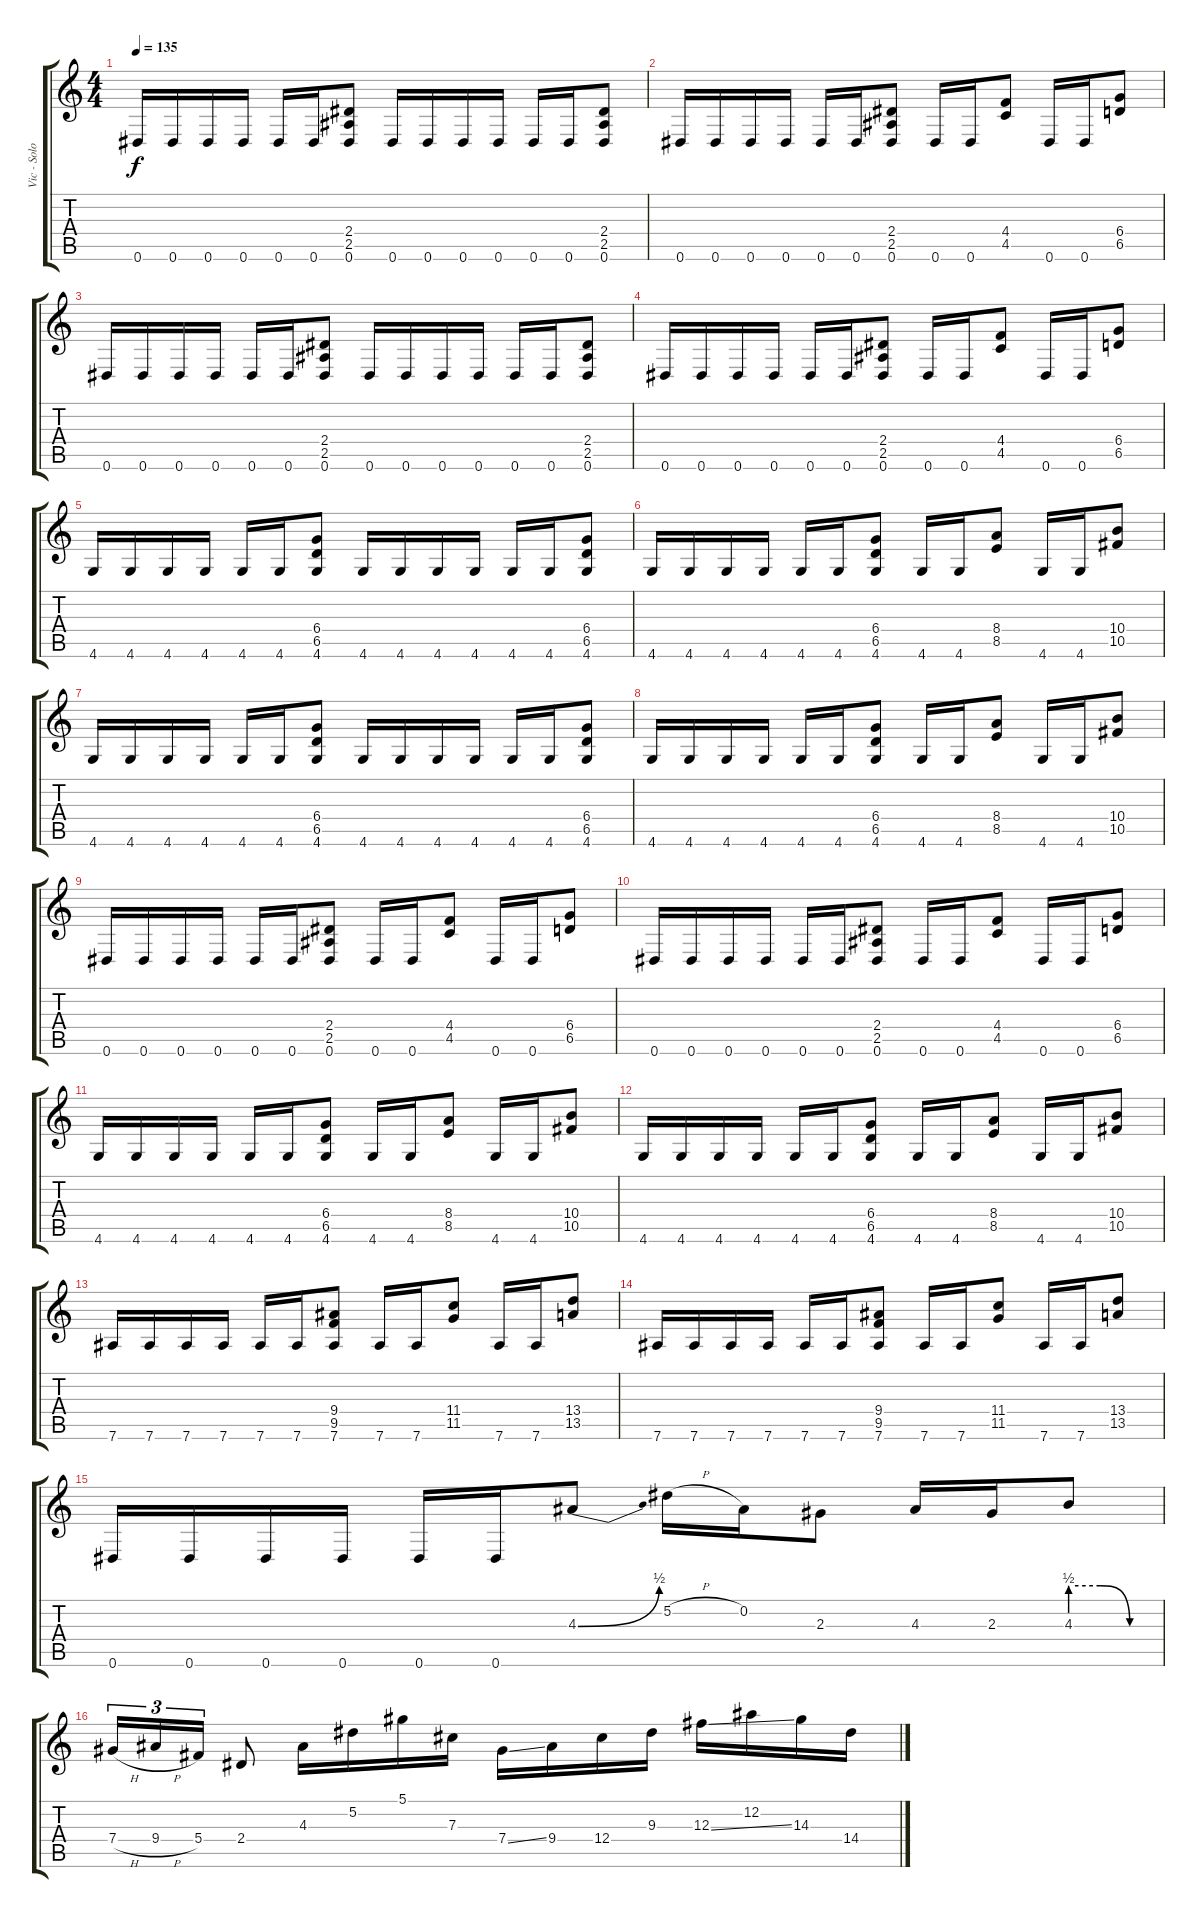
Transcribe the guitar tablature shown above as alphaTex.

\track ("Vic - Solo" "Vic - Solo") {instrument distortionguitar}
\staff {score tabs}
\tuning (Eb4 Bb3 Gb3 Db3 Ab2 Eb2) {hide}
\ts (4 4)
\tempo 135
\clef g2
\ks c
0.6.16{dy f} 0.6.16 0.6.16 0.6.16 0.6.16 0.6.16 (2.4 2.5 0.6).8 0.6.16 0.6.16 0.6.16 0.6.16 0.6.16 0.6.16 (2.4 2.5 0.6).8 |
0.6.16 0.6.16 0.6.16 0.6.16 0.6.16 0.6.16 (2.4 2.5 0.6).8 0.6.16 0.6.16 (4.4 4.5).8 0.6.16 0.6.16 (6.4 6.5).8 |
0.6.16 0.6.16 0.6.16 0.6.16 0.6.16 0.6.16 (2.4 2.5 0.6).8 0.6.16 0.6.16 0.6.16 0.6.16 0.6.16 0.6.16 (2.4 2.5 0.6).8 |
0.6.16 0.6.16 0.6.16 0.6.16 0.6.16 0.6.16 (2.4 2.5 0.6).8 0.6.16 0.6.16 (4.4 4.5).8 0.6.16 0.6.16 (6.4 6.5).8 |
4.6.16 4.6.16 4.6.16 4.6.16 4.6.16 4.6.16 (6.4 6.5 4.6).8 4.6.16 4.6.16 4.6.16 4.6.16 4.6.16 4.6.16 (6.4 6.5 4.6).8 |
4.6.16 4.6.16 4.6.16 4.6.16 4.6.16 4.6.16 (6.4 6.5 4.6).8 4.6.16 4.6.16 (8.4 8.5).8 4.6.16 4.6.16 (10.4 10.5).8 |
4.6.16 4.6.16 4.6.16 4.6.16 4.6.16 4.6.16 (6.4 6.5 4.6).8 4.6.16 4.6.16 4.6.16 4.6.16 4.6.16 4.6.16 (6.4 6.5 4.6).8 |
4.6.16 4.6.16 4.6.16 4.6.16 4.6.16 4.6.16 (6.4 6.5 4.6).8 4.6.16 4.6.16 (8.4 8.5).8 4.6.16 4.6.16 (10.4 10.5).8 |
0.6.16 0.6.16 0.6.16 0.6.16 0.6.16 0.6.16 (2.4 2.5 0.6).8 0.6.16 0.6.16 (4.4 4.5).8 0.6.16 0.6.16 (6.4 6.5).8 |
0.6.16 0.6.16 0.6.16 0.6.16 0.6.16 0.6.16 (2.4 2.5 0.6).8 0.6.16 0.6.16 (4.4 4.5).8 0.6.16 0.6.16 (6.4 6.5).8 |
4.6.16 4.6.16 4.6.16 4.6.16 4.6.16 4.6.16 (6.4 6.5 4.6).8 4.6.16 4.6.16 (8.4 8.5).8 4.6.16 4.6.16 (10.4 10.5).8 |
4.6.16 4.6.16 4.6.16 4.6.16 4.6.16 4.6.16 (6.4 6.5 4.6).8 4.6.16 4.6.16 (8.4 8.5).8 4.6.16 4.6.16 (10.4 10.5).8 |
7.6.16 7.6.16 7.6.16 7.6.16 7.6.16 7.6.16 (9.4 9.5 7.6).8 7.6.16 7.6.16 (11.4 11.5).8 7.6.16 7.6.16 (13.4 13.5).8 |
7.6.16 7.6.16 7.6.16 7.6.16 7.6.16 7.6.16 (9.4 9.5 7.6).8 7.6.16 7.6.16 (11.4 11.5).8 7.6.16 7.6.16 (13.4 13.5).8 |
0.6.16{volume 14 balance 4} 0.6.16 0.6.16 0.6.16 0.6.16 0.6.16 4.3{be (bend 0 0 60 2)}.8 5.2{h}.16 0.2.16 2.3.8 4.3.16 2.3.16 4.3{be (custom 0 2 20 2 40 0 60 0)}.8 |
7.4{h}.16{tu (3 2)} 9.4{h}.16{tu (3 2)} 5.4.16{tu (3 2)} 2.4.8 4.3.16 5.2.16 5.1.16 7.3.16 7.4{ss}.16 9.4.16 12.4.16 9.3.16 12.3{ss}.16 12.2.16 14.3.16 14.4.16
